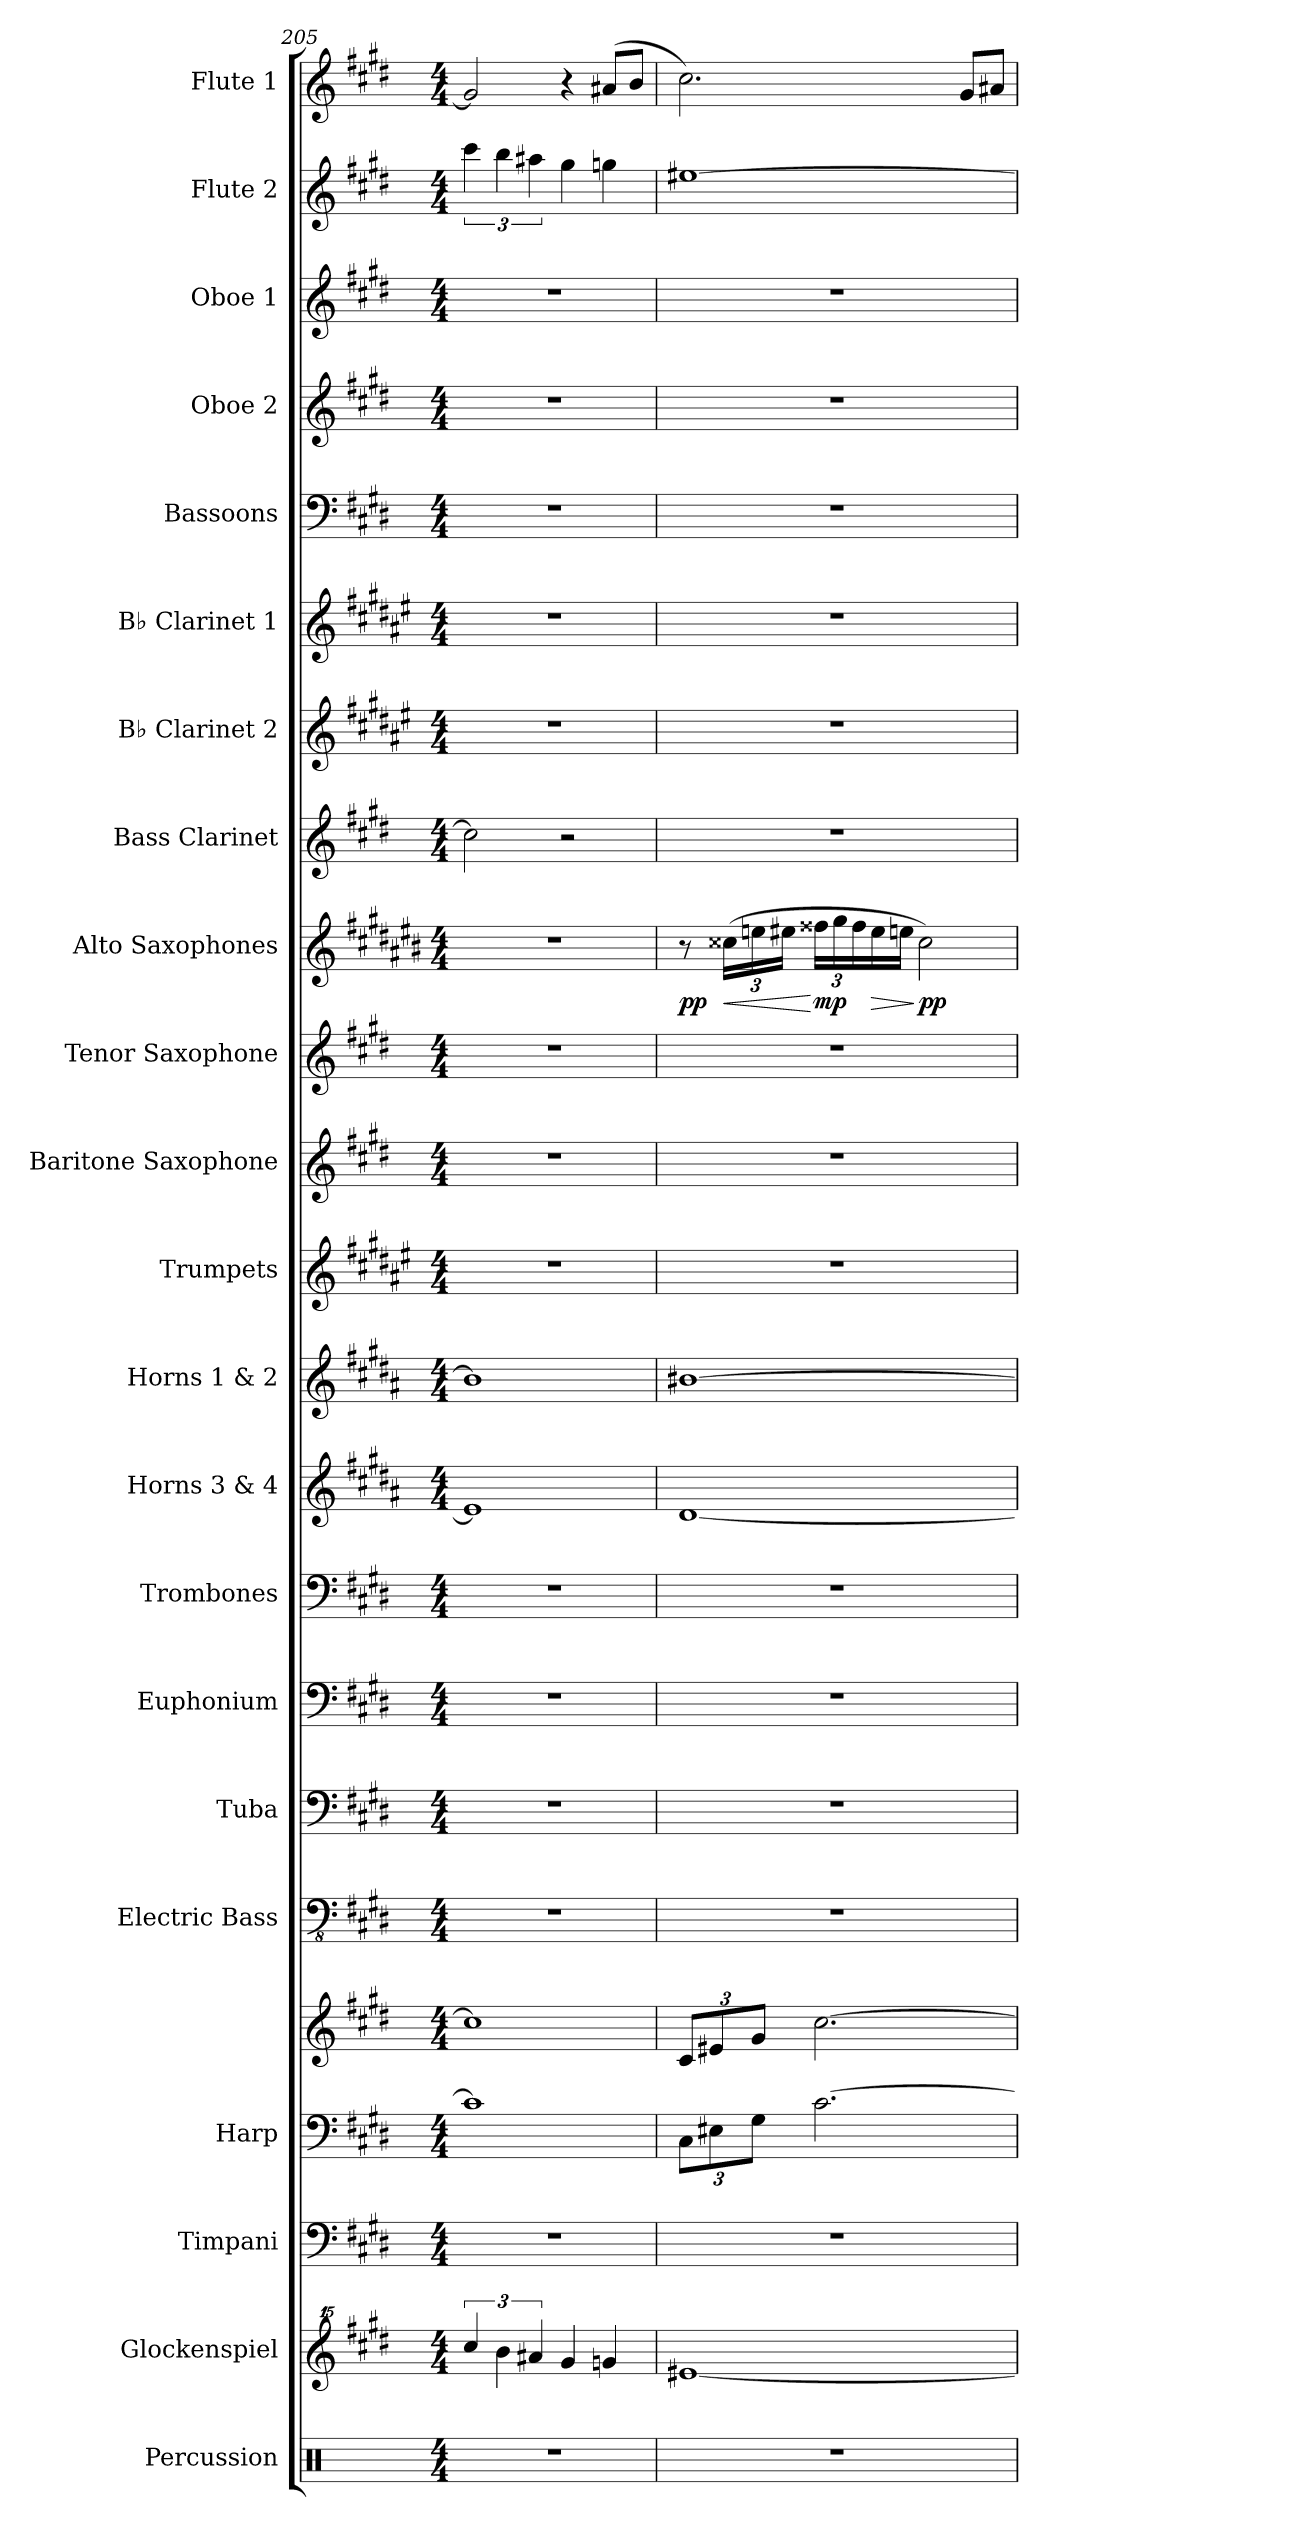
**kern	**kern	**kern	**kern	**kern	**kern	**kern	**kern	**kern	**kern	**kern	**kern	**kern	**kern	**kern	**dynam	**kern	**kern	**kern	**kern	**kern	**kern	**kern	**kern
*part22	*part21	*part20	*part19	*part19	*part18	*part17	*part16	*part15	*part14	*part13	*part12	*part11	*part10	*part9	*part9	*part8	*part7	*part6	*part5	*part4	*part3	*part2	*part1
*staff23	*staff22	*staff21	*staff20	*staff19	*staff18	*staff17	*staff16	*staff15	*staff14	*staff13	*staff12	*staff11	*staff10	*staff9	*staff9	*staff8	*staff7	*staff6	*staff5	*staff4	*staff3	*staff2	*staff1
*I"Percussion	*I"Glockenspiel	*I"Timpani	*I"Harp	*	*I"Electric Bass	*I"Tuba	*I"Euphonium	*I"Trombones	*I"Horns 3 &amp; 4	*I"Horns 1 &amp; 2	*I"Trumpets	*I"Baritone Saxophone	*I"Tenor Saxophone	*I"Alto Saxophones	*	*I"Bass Clarinet	*I"B♭ Clarinet 2	*I"B♭ Clarinet 1	*I"Bassoons	*I"Oboe 2	*I"Oboe 1	*I"Flute 2	*I"Flute 1
*I'Perc.	*I'Glk.	*I'Timp.	*I'Hrp.	*	*I'El. B.	*I'Tba.	*I'Euph.	*I'Tbns.	*I'Hns. 3/4	*I'Hns. 1/2	*I'Tpts.	*I'Bar. Sax.	*I'T. Sax.	*I'A. Saxes.	*	*I'B. Cl.	*I'B♭ Cl. 2	*I'B♭ Cl. 1	*I'Bsns.	*I'Ob. 2	*I'Ob. 1	*I'Fl. 2	*I'Fl. 1
*clefX	*clefG^^2	*clefF4	*clefF4	*clefG2	*clefFv4	*clefF4	*clefF4	*clefF4	*clefG2	*clefG2	*clefG2	*clefG2	*clefG2	*clefG2	*	*clefG2	*clefG2	*clefG2	*clefF4	*clefG2	*clefG2	*clefG2	*clefG2
*	*	*	*	*	*	*	*	*	*ITrd4c7	*ITrd4c7	*ITrd1c2	*ITrd12c21	*ITrd8c14	*ITrd5c9	*	*ITrd8c14	*ITrd1c2	*ITrd1c2	*	*	*	*	*
*k[]	*k[f#c#g#d#]	*k[f#c#g#d#]	*k[f#c#g#d#]	*k[f#c#g#d#]	*k[f#c#g#d#]	*k[f#c#g#d#]	*k[f#c#g#d#]	*k[f#c#g#d#]	*k[f#c#g#d#]	*k[f#c#g#d#]	*k[f#c#g#d#]	*k[f#c#g#d#]	*k[f#c#g#d#]	*k[f#c#g#d#]	*	*k[f#c#g#d#]	*k[f#c#g#d#]	*k[f#c#g#d#]	*k[f#c#g#d#]	*k[f#c#g#d#]	*k[f#c#g#d#]	*k[f#c#g#d#]	*k[f#c#g#d#]
*M4/4	*M4/4	*M4/4	*M4/4	*M4/4	*M4/4	*M4/4	*M4/4	*M4/4	*M4/4	*M4/4	*M4/4	*M4/4	*M4/4	*M4/4	*	*M4/4	*M4/4	*M4/4	*M4/4	*M4/4	*M4/4	*M4/4	*M4/4
=205	=205	=205	=205	=205	=205	=205	=205	=205	=205	=205	=205	=205	=205	=205	=205	=205	=205	=205	=205	=205	=205	=205	=205
1r	6cccc#/	1r	1c#]	1cc#]	1r	1r	1r	1r	1A#]	1e#]	1r	1r	1r	1r	.	2c#\]	1r	1r	1r	1r	1r	6ccc#\	2g/]
.	6bbb\	.	.	.	.	.	.	.	.	.	.	.	.	.	.	.	.	.	.	.	.	6bb\	.
.	6aaa#X/	.	.	.	.	.	.	.	.	.	.	.	.	.	.	.	.	.	.	.	.	6aa#X\	.
.	4ggg#/	.	.	.	.	.	.	.	.	.	.	.	.	.	.	2r	.	.	.	.	.	4gg#\	4r
.	4gggn/	.	.	.	.	.	.	.	.	.	.	.	.	.	.	.	.	.	.	.	.	4ggn\	(8a#X/L
.	.	.	.	.	.	.	.	.	.	.	.	.	.	.	.	.	.	.	.	.	.	.	8b/J
!!LO:PB:g=z
=206	=206	=206	=206	=206	=206	=206	=206	=206	=206	=206	=206	=206	=206	=206	=206	=206	=206	=206	=206	=206	=206	=206	=206
*	*	*	*Xbrackettup	*Xbrackettup	*	*	*	*	*	*	*	*	*	*	*	*	*	*	*	*	*	*	*
!	!	!	!	!	!	!	!	!	!	!	!	!	!	!	!LO:DY:b	!	!	!	!	!	!	!	!
1r	[1eee#X	1r	12C#\L	12c#/L	1r	1r	1r	1r	[1G#	[1e#X	1r	1r	1r	8r	pp	1r	1r	1r	1r	1r	1r	[1ee#X	2.cc#\)
.	.	.	12E#X\	12e#X/	.	.	.	.	.	.	.	.	.	.	.	.	.	.	.	.	.	.	.
*	*	*	*	*	*	*	*	*	*	*	*	*	*	*Xbrackettup	*	*	*	*	*	*	*	*	*
!	!	!	!	!	!	!	!	!	!	!	!	!	!	!	!LO:HP:b	!	!	!	!	!	!	!	!
.	.	.	.	.	.	.	.	.	.	.	.	.	.	(24e#X\LL	<	.	.	.	.	.	.	.	.
.	.	.	12G#\J	12g#/J	.	.	.	.	.	.	.	.	.	24gn\	.	.	.	.	.	.	.	.	.
.	.	.	.	.	.	.	.	.	.	.	.	.	.	24g#X\JJ	.	.	.	.	.	.	.	.	.
!	!	!	!	!	!	!	!	!	!	!	!	!	!	!	!LO:DY:n=1:b	!	!	!	!	!	!	!	!
.	.	.	[2.c#\	[2.cc#\	.	.	.	.	.	.	.	.	.	24a#X\LL	[ mp	.	.	.	.	.	.	.	.
.	.	.	.	.	.	.	.	.	.	.	.	.	.	24b\	.	.	.	.	.	.	.	.	.
.	.	.	.	.	.	.	.	.	.	.	.	.	.	24a#\	.	.	.	.	.	.	.	.	.
!	!	!	!	!	!	!	!	!	!	!	!	!	!	!	!LO:HP:b	!	!	!	!	!	!	!	!
.	.	.	.	.	.	.	.	.	.	.	.	.	.	16g#\	>	.	.	.	.	.	.	.	.
.	.	.	.	.	.	.	.	.	.	.	.	.	.	16gn\JJ	.	.	.	.	.	.	.	.	.
!	!	!	!	!	!	!	!	!	!	!	!	!	!	!	!LO:DY:n=2:b	!	!	!	!	!	!	!	!
.	.	.	.	.	.	.	.	.	.	.	.	.	.	2e#\)	] pp	.	.	.	.	.	.	.	.
.	.	.	.	.	.	.	.	.	.	.	.	.	.	.	.	.	.	.	.	.	.	.	8g#/L
.	.	.	.	.	.	.	.	.	.	.	.	.	.	.	.	.	.	.	.	.	.	.	8a#X/J
=	=	=	=	=	=	=	=	=	=	=	=	=	=	=	=	=	=	=	=	=	=	=	=
*-	*-	*-	*-	*-	*-	*-	*-	*-	*-	*-	*-	*-	*-	*-	*-	*-	*-	*-	*-	*-	*-	*-	*-
